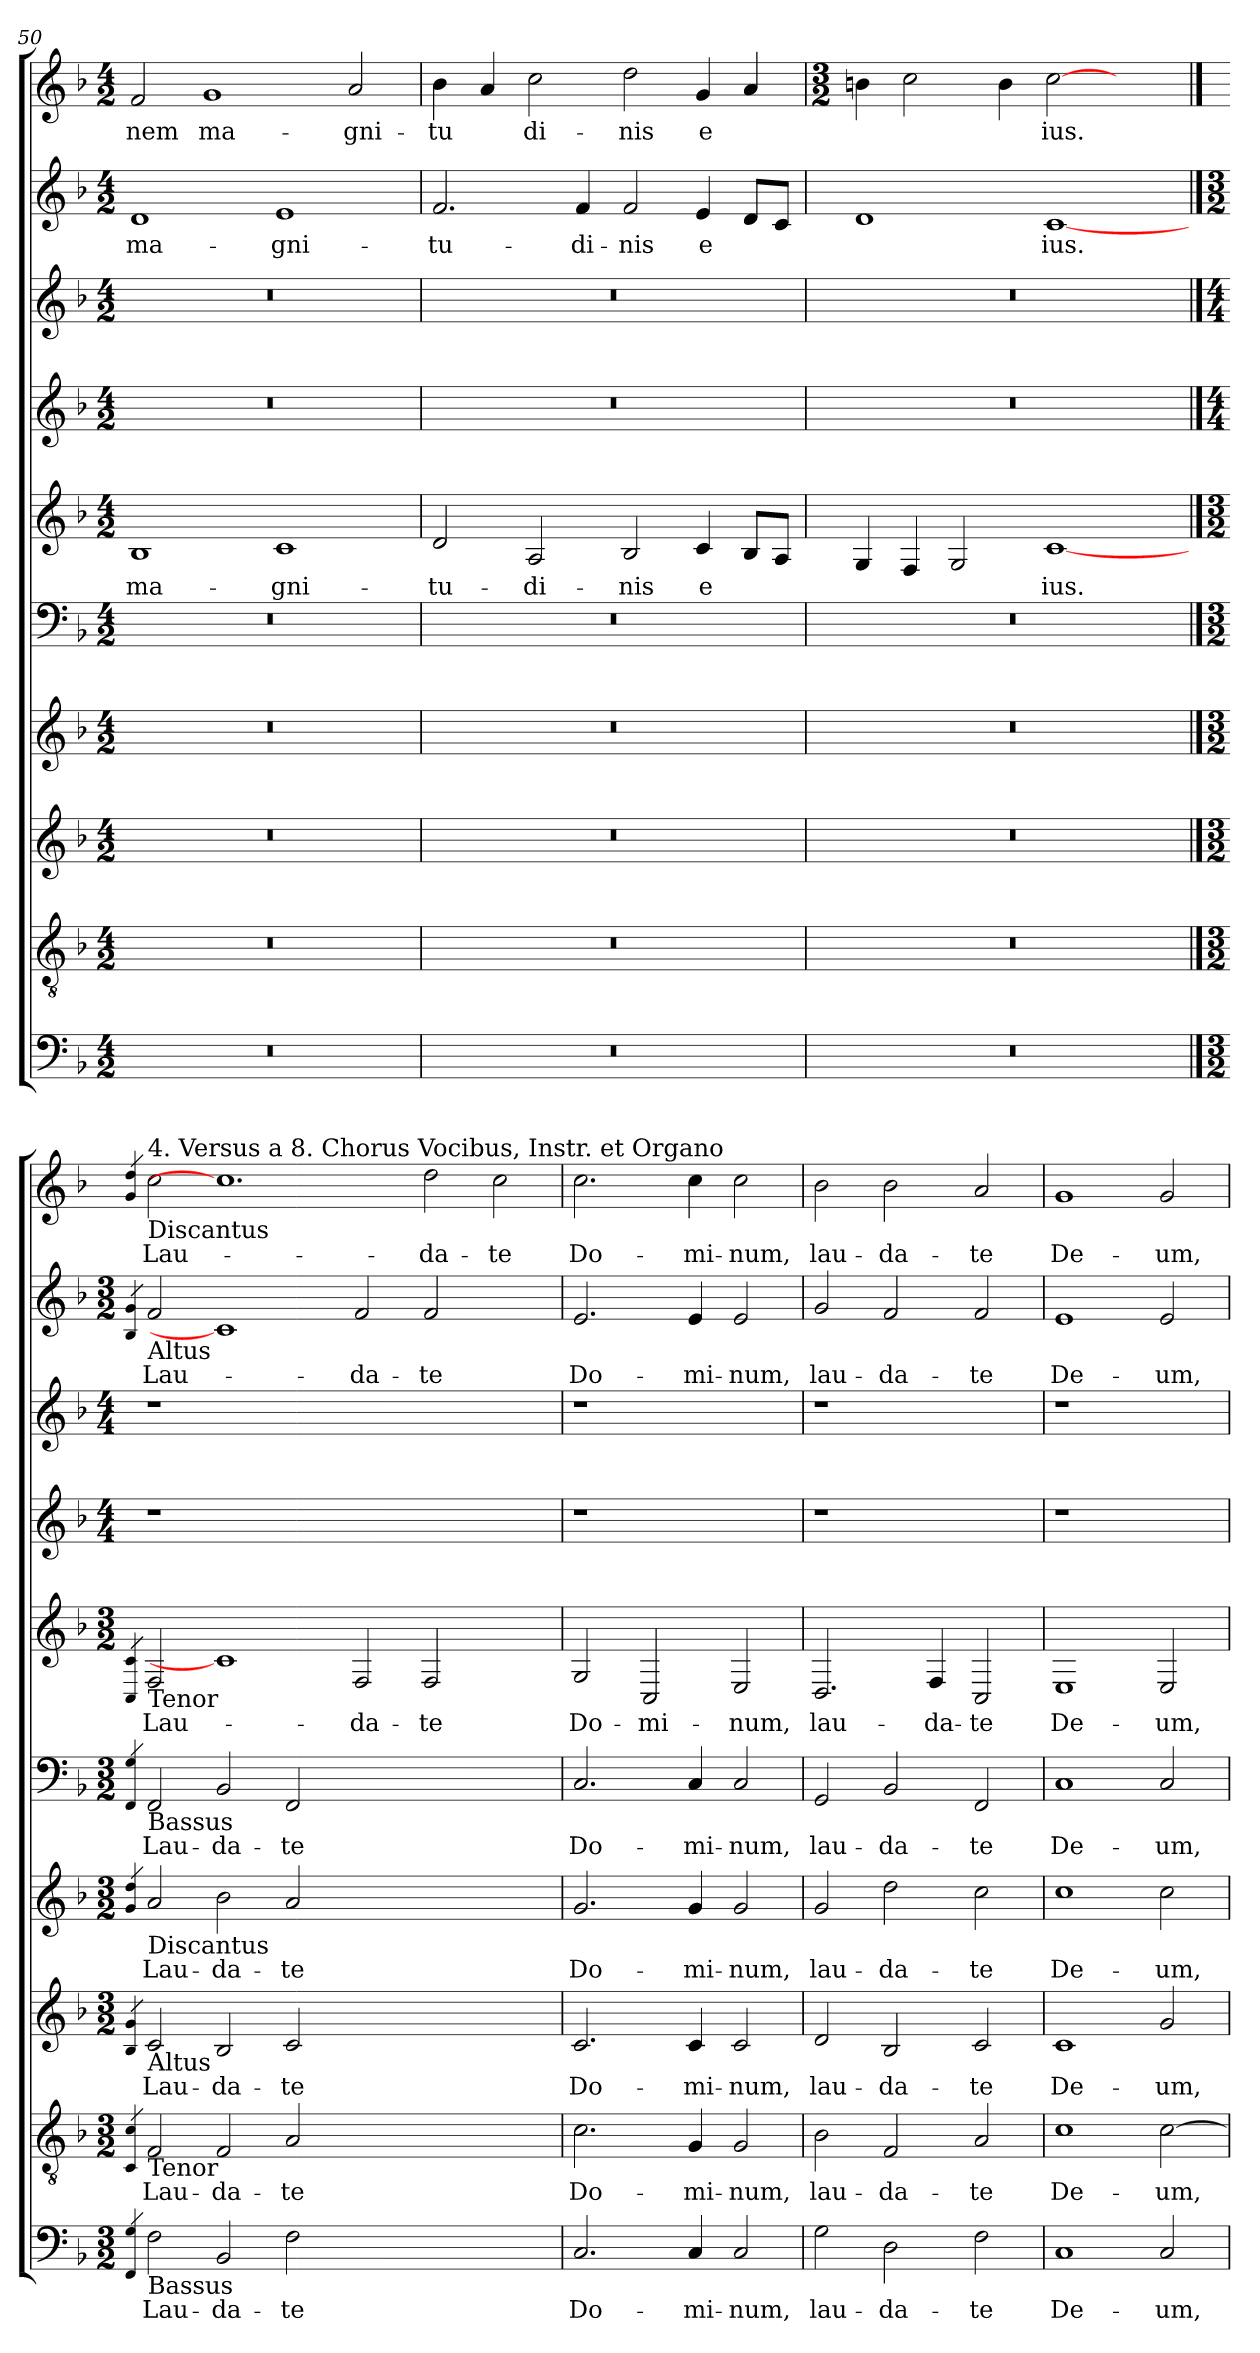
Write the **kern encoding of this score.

**kern	**text	**kern	**text	**kern	**text	**kern	**text	**kern	**text	**kern	**text	**kern	**kern	**kern	**text	**kern	**text
*part10	*part10	*part9	*part9	*part8	*part8	*part7	*part7	*part6	*part6	*part5	*part5	*part4	*part3	*part2	*part2	*part1	*part1
*staff10	*staff10	*staff9	*staff9	*staff8	*staff8	*staff7	*staff7	*staff6	*staff6	*staff5	*staff5	*staff4	*staff3	*staff2	*staff2	*staff1	*staff1
*clefF4	*	*clefGv2	*	*clefG2	*	*clefG2	*	*clefF4	*	*clefG2	*	*clefG2	*clefG2	*clefG2	*	*clefG2	*
*k[b-]	*	*k[b-]	*	*k[b-]	*	*k[b-]	*	*k[b-]	*	*k[b-]	*	*k[b-]	*k[b-]	*k[b-]	*	*k[b-]	*
*F:	*	*F:	*	*F:	*	*F:	*	*F:	*	*F:	*	*F:	*F:	*F:	*	*F:	*
*M4/2	*	*M4/2	*	*M4/2	*	*M4/2	*	*M4/2	*	*M4/2	*	*M4/2	*M4/2	*M4/2	*	*M4/2	*
=50	=50	=50	=50	=50	=50	=50	=50	=50	=50	=50	=50	=50	=50	=50	=50	=50	=50
!	!	!	!	!	!	!	!	!	!	!	!LO:LY:b	!	!	!	!LO:LY:b	!	!LO:LY:b
0r	.	0r	.	0r	.	0r	.	0r	.	1B-	ma-	0r	0r	1d	ma-	2f/	-nem
!	!	!	!	!	!	!	!	!	!	!	!	!	!	!	!	!	!LO:LY:b
.	.	.	.	.	.	.	.	.	.	.	.	.	.	.	.	1g	ma-
!	!	!	!	!	!	!	!	!	!	!	!LO:LY:b	!	!	!	!LO:LY:b	!	!
.	.	.	.	.	.	.	.	.	.	1c	-gni-	.	.	1e	-gni-	.	.
!	!	!	!	!	!	!	!	!	!	!	!	!	!	!	!	!	!LO:LY:b
.	.	.	.	.	.	.	.	.	.	.	.	.	.	.	.	2a/	-gni-
=51	=51	=51	=51	=51	=51	=51	=51	=51	=51	=51	=51	=51	=51	=51	=51	=51	=51
!	!	!	!	!	!	!	!	!	!	!	!LO:LY:b	!	!	!	!LO:LY:b	!	!LO:LY:b
0r	.	0r	.	0r	.	0r	.	0r	.	2d/	-tu-	0r	0r	2.f/	-tu-	4b-\	-tu
!	!	!	!	!	!	!	!	!	!	!	!	!	!	!	!	!	!LO:LY:b
.	.	.	.	.	.	.	.	.	.	.	.	.	.	.	.	4a/	­
!	!	!	!	!	!	!	!	!	!	!	!LO:LY:b	!	!	!	!	!	!LO:LY:b
.	.	.	.	.	.	.	.	.	.	2A/	-di-	.	.	.	.	2cc\	di-
!	!	!	!	!	!	!	!	!	!	!	!	!	!	!	!LO:LY:b	!	!
.	.	.	.	.	.	.	.	.	.	.	.	.	.	4f/	-di-	.	.
!	!	!	!	!	!	!	!	!	!	!	!LO:LY:b	!	!	!	!LO:LY:b	!	!LO:LY:b
.	.	.	.	.	.	.	.	.	.	2B-/	-nis	.	.	2f/	-nis	2dd\	-nis
!	!	!	!	!	!	!	!	!	!	!	!LO:LY:b	!	!	!	!LO:LY:b	!	!LO:LY:b
.	.	.	.	.	.	.	.	.	.	4c/	e	.	.	4e/	e	4g/	e
.	.	.	.	.	.	.	.	.	.	8B-/L	.	.	.	8d/L	.	4a/	.
!	!	!	!	!	!	!	!	!	!	!	!	!	!	!	!LO:LY:b	!	!
.	.	.	.	.	.	.	.	.	.	8A/J	.	.	.	8c/J	­	.	.
=52	=52	=52	=52	=52	=52	=52	=52	=52	=52	=52	=52	=52	=52	=52	=52	=52	=52
*	*	*	*	*	*	*	*	*	*	*	*	*	*	*	*	*M3/2	*
0r	.	0r	.	0r	.	0r	.	0r	.	4G/	.	0r	0r	1d	.	4bn\	.
.	.	.	.	.	.	.	.	.	.	4F/	.	.	.	.	.	2cc\	.
.	.	.	.	.	.	.	.	.	.	2G/	.	.	.	.	.	.	.
!	!	!	!	!	!	!	!	!	!	!	!	!	!	!	!	!	!LO:LY:b
.	.	.	.	.	.	.	.	.	.	.	.	.	.	.	.	4b\	­
!	!	!	!	!	!	!	!	!	!	!	!LO:LY:b	!	!	!	!LO:LY:b	!	!LO:LY:b
.	.	.	.	.	.	.	.	.	.	[1c	ius.	.	.	[1c	ius.	[2cc	ius.
.	.	.	.	.	.	.	.	.	.	.	.	.	.	.	.	2ryy	.
!!LO:PB:g=z
==53	==53	==53	==53	==53	==53	==53	==53	==53	==53	==53	==53	==53	==53	==53	==53	==53	==53
*M3/2	*	*M3/2	*	*M3/2	*	*M3/2	*	*M3/2	*	*M3/2	*	*M4/4	*M4/4	*M3/2	*	*	*
!	!	!	!	!	!	!	!	!	!	!	!	!	!	!	!	!LO:N:n=1:head=solid	!
!	!	!	!	!	!	!	!	!	!	!	!	!	!	!LO:N:n=1:head=solid	!	!LO:N:n=2:head=solid	!
!	!	!	!	!	!	!	!	!	!	!LO:N:n=1:head=solid	!	!	!	!LO:N:n=2:head=solid	!	!	!
!	!	!	!	!	!	!	!	!LO:N:n=1:head=solid	!	!LO:N:n=2:head=solid	!	!	!	!	!	!	!
!	!	!	!	!	!	!LO:N:n=1:head=solid	!	!LO:N:n=2:head=solid	!	!	!	!	!	!	!	!	!
!	!	!	!	!LO:N:n=1:head=solid	!	!LO:N:n=2:head=solid	!	!	!	!	!	!	!	!	!	!	!
!	!	!LO:N:n=1:head=solid	!	!LO:N:n=2:head=solid	!	!	!	!	!	!	!	!	!	!	!	!	!
!LO:N:n=1:head=solid	!	!LO:N:n=2:head=solid	!	!	!	!	!	!	!	!	!	!	!	!	!	!	!
!LO:N:n=2:head=solid	!	!	!	!	!	!	!	!	!	!	!	!	!	!	!	!	!
4qFF/ 4qG/	.	4qC/ 4qc/	.	4qB-/ 4qg/	.	4qg/ 4qdd/	.	4qFF/ 4qG/	.	4qC/ 4qc/	.	.	.	4qB-/ 4qg/	.	4qg/ 4qdd/	.
!	!	!	!	!	!	!	!	!	!	!	!	!	!	!	!	!LO:TX:b:t=Discantus	!
!	!	!	!	!	!	!	!	!	!	!	!	!	!	!	!	!LO:TX:a:t=4. Versus a 8. Chorus Vocibus, Instr. et Organo	!
!	!	!	!	!	!	!	!	!	!	!	!	!	!	!LO:TX:b:t=Altus	!	!	!
!	!	!	!	!	!	!	!	!	!	!LO:TX:b:t=Tenor	!	!	!	!	!	!	!
!	!	!	!	!	!	!	!	!LO:TX:b:t=Bassus	!	!	!	!	!	!	!	!	!
!	!	!	!	!	!	!LO:TX:b:t=Discantus	!	!	!	!	!	!	!	!	!	!	!
!	!	!	!	!LO:TX:b:t=Altus	!	!	!	!	!	!	!	!	!	!	!	!	!
!	!	!LO:TX:b:t=Tenor	!	!	!	!	!	!	!	!	!	!	!	!	!	!	!
!LO:TX:b:t=Bassus	!	!	!	!	!	!	!	!	!	!	!	!	!	!	!	!	!
!	!LO:LY:b	!	!LO:LY:b	!	!LO:LY:b	!	!LO:LY:b	!	!LO:LY:b	!	!LO:LY:b	!	!	!	!LO:LY:b	!	!LO:LY:b
2F\	Lau-	2F/	Lau-	2c/	Lau-	2a/	Lau-	2FF/	Lau-	2F/	Lau-	1r	1r	2f/	Lau-	2cc\	Lau-
!	!LO:LY:b	!	!LO:LY:b	!	!LO:LY:b	!	!LO:LY:b	!	!LO:LY:b	!	!	!	!	!	!	!	!
2BB-/	-da-	2F/	-da-	2B-/	-da-	2b-\	-da-	2BB-/	-da-	1c]	.	.	.	1c]	.	1.cc]	.
!	!LO:LY:b	!	!LO:LY:b	!	!LO:LY:b	!	!LO:LY:b	!	!LO:LY:b	!	!	!	!	!	!	!	!
2F\	-te	2A/	-te	2c/	-te	2a/	-te	2FF/	-te	.	.	0ryy	0ryy	.	.	.	.
!	!	!	!	!	!	!	!	!	!	!	!LO:LY:b	!	!	!	!LO:LY:b	!	!
1.ryy	.	1.ryy	.	1.ryy	.	1.ryy	.	1.ryy	.	2F/	-da-	.	.	2f/	-da-	.	.
!	!	!	!	!	!	!	!	!	!	!	!LO:LY:b	!	!	!	!LO:LY:b	!	!LO:LY:b
.	.	.	.	.	.	.	.	.	.	2F/	-te	.	.	2f/	-te	2dd\	-da-
!	!	!	!	!	!	!	!	!	!	!	!	!	!	!	!	!	!LO:LY:b
.	.	.	.	.	.	.	.	.	.	2ryy	.	.	.	2ryy	.	2cc\	-te
=54	=54	=54	=54	=54	=54	=54	=54	=54	=54	=54	=54	=54	=54	=54	=54	=54	=54
!	!LO:LY:b	!	!LO:LY:b	!	!LO:LY:b	!	!LO:LY:b	!	!LO:LY:b	!	!LO:LY:b	!	!	!	!LO:LY:b	!	!LO:LY:b
2.C/	Do-	2.c\	Do-	2.c/	Do-	2.g/	Do-	2.C/	Do-	2G/	Do-	1r	1r	2.e/	Do-	2.cc\	Do-
!	!	!	!	!	!	!	!	!	!	!	!LO:LY:b	!	!	!	!	!	!
.	.	.	.	.	.	.	.	.	.	2C/	-mi-	.	.	.	.	.	.
!	!LO:LY:b	!	!LO:LY:b	!	!LO:LY:b	!	!LO:LY:b	!	!LO:LY:b	!	!	!	!	!	!LO:LY:b	!	!LO:LY:b
4C/	-mi-	4G/	-mi-	4c/	-mi-	4g/	-mi-	4C/	-mi-	.	.	.	.	4e/	-mi-	4cc\	-mi-
!	!LO:LY:b	!	!LO:LY:b	!	!LO:LY:b	!	!LO:LY:b	!	!LO:LY:b	!	!LO:LY:b	!	!	!	!LO:LY:b	!	!LO:LY:b
2C/	-num,	2G/	-num,	2c/	-num,	2g/	-num,	2C/	-num,	2E/	-num,	2ryy	2ryy	2e/	-num,	2cc\	-num,
=55	=55	=55	=55	=55	=55	=55	=55	=55	=55	=55	=55	=55	=55	=55	=55	=55	=55
!	!LO:LY:b	!	!LO:LY:b	!	!LO:LY:b	!	!LO:LY:b	!	!LO:LY:b	!	!LO:LY:b	!	!	!	!LO:LY:b	!	!LO:LY:b
2G\	lau-	2B-\	lau-	2d/	lau-	2g/	lau-	2GG/	lau-	2.D/	lau-	1r	1r	2g/	lau-	2b-\	lau-
!	!LO:LY:b	!	!LO:LY:b	!	!LO:LY:b	!	!LO:LY:b	!	!LO:LY:b	!	!	!	!	!	!LO:LY:b	!	!LO:LY:b
2D\	-da-	2F/	-da-	2B-/	-da-	2dd\	-da-	2BB-/	-da-	.	.	.	.	2f/	-da-	2b-\	-da-
!	!	!	!	!	!	!	!	!	!	!	!LO:LY:b	!	!	!	!	!	!
.	.	.	.	.	.	.	.	.	.	4F/	-da-	.	.	.	.	.	.
!	!LO:LY:b	!	!LO:LY:b	!	!LO:LY:b	!	!LO:LY:b	!	!LO:LY:b	!	!LO:LY:b	!	!	!	!LO:LY:b	!	!LO:LY:b
2F\	-te	2A/	-te	2c/	-te	2cc\	-te	2FF/	-te	2C/	-te	2ryy	2ryy	2f/	-te	2a/	-te
=56	=56	=56	=56	=56	=56	=56	=56	=56	=56	=56	=56	=56	=56	=56	=56	=56	=56
!	!LO:LY:b	!	!LO:LY:b	!	!LO:LY:b	!	!LO:LY:b	!	!LO:LY:b	!	!LO:LY:b	!	!	!	!LO:LY:b	!	!LO:LY:b
1C	De-	1c	De-	1c	De-	1cc	De-	1C	De-	1E	De-	1r	1r	1e	De-	1g	De-
!	!LO:LY:b	!	!LO:LY:b	!	!LO:LY:b	!	!LO:LY:b	!	!LO:LY:b	!	!LO:LY:b	!	!	!	!LO:LY:b	!	!LO:LY:b
2C/	-um,	[2c\	-um,	2g/	-um,	2cc\	-um,	2C/	-um,	2E/	-um,	2ryy	2ryy	2e/	-um,	2g/	-um,
=	=	=	=	=	=	=	=	=	=	=	=	=	=	=	=	=	=
*-	*-	*-	*-	*-	*-	*-	*-	*-	*-	*-	*-	*-	*-	*-	*-	*-	*-
